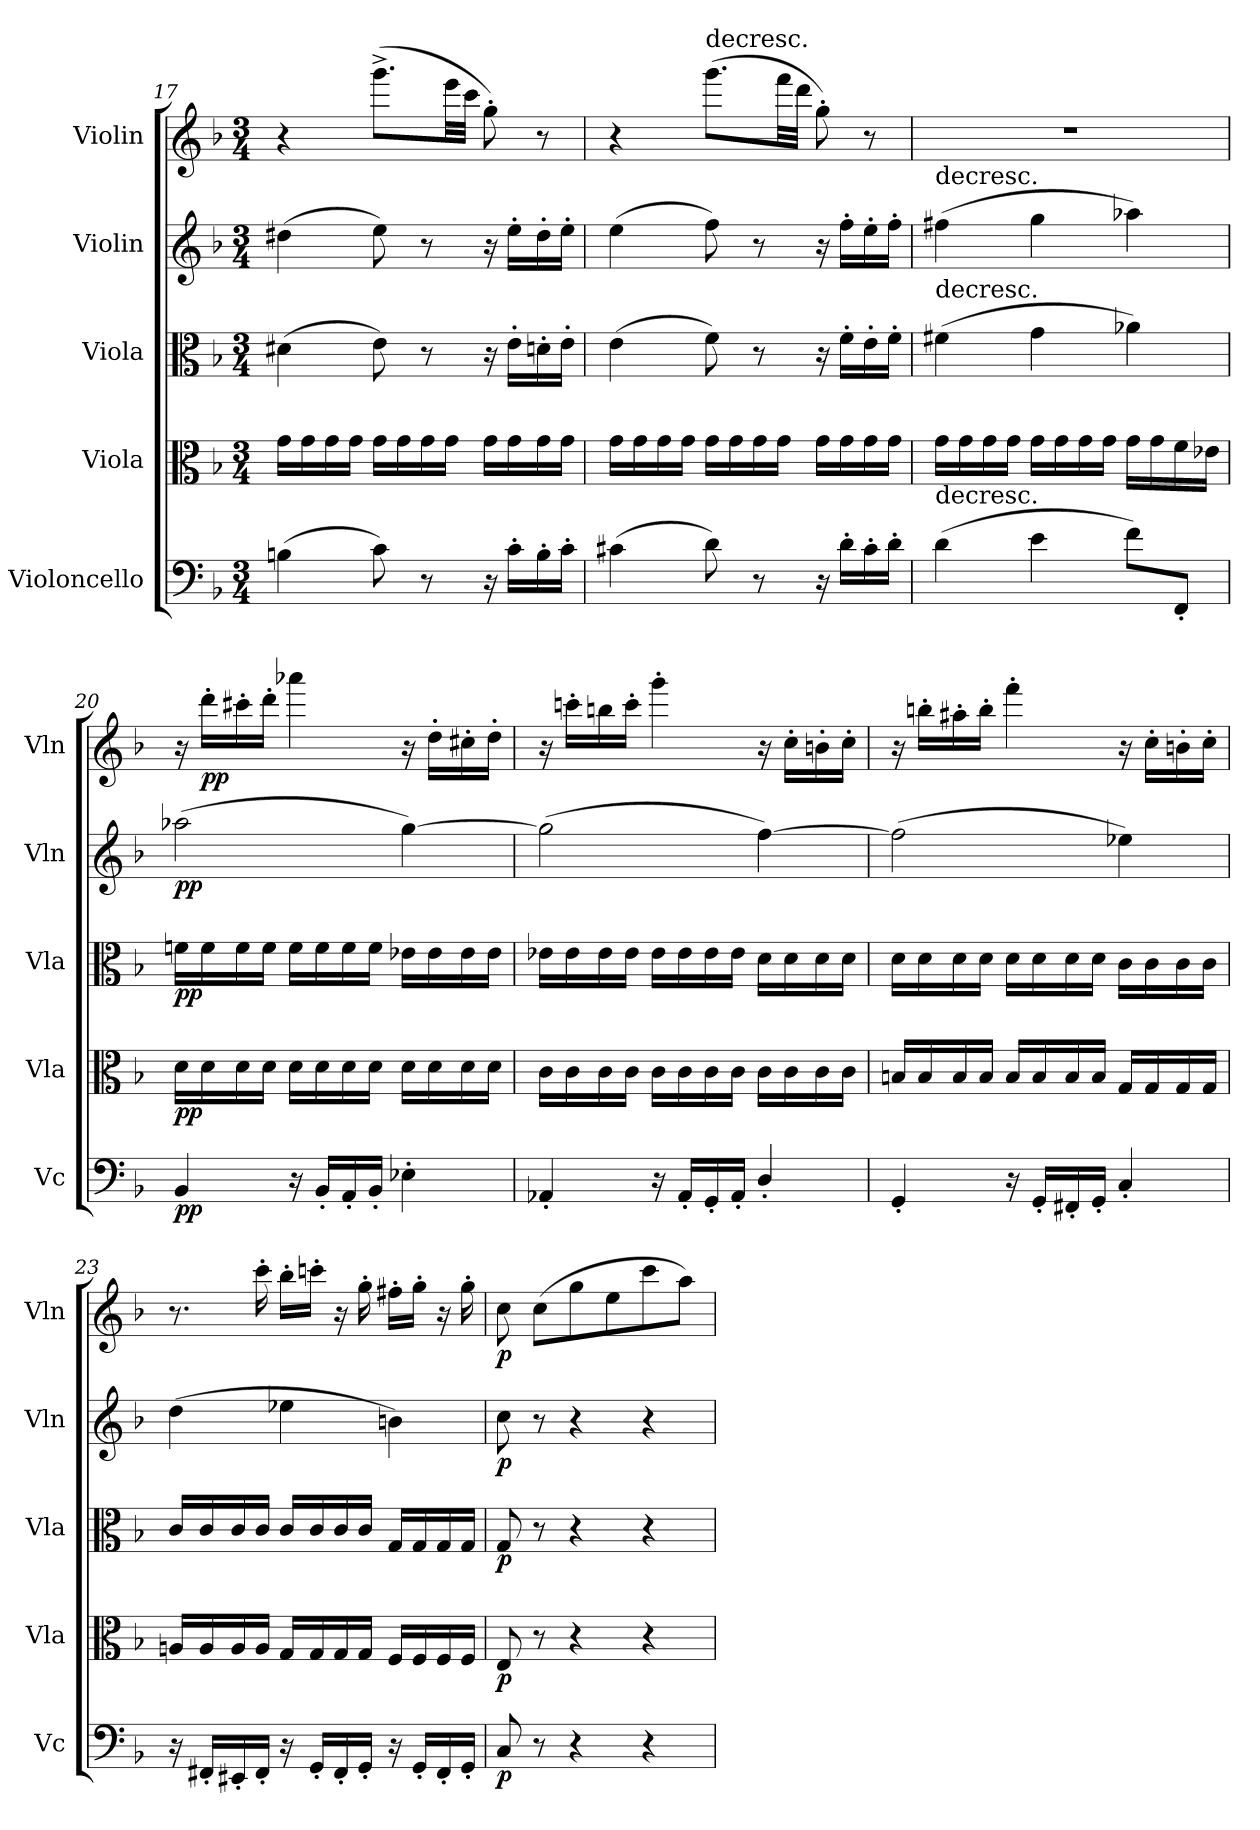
**kern	**dynam	**kern	**dynam	**kern	**dynam	**kern	**dynam	**kern	**dynam
*part5	*part5	*part4	*part4	*part3	*part3	*part2	*part2	*part1	*part1
*staff5	*staff5	*staff4	*staff4	*staff3	*staff3	*staff2	*staff2	*staff1	*staff1
*I"Violoncello	*	*I"Viola	*	*I"Viola	*	*I"Violin	*	*I"Violin	*
*I'Vc	*	*I'Vla	*	*I'Vla	*	*I'Vln	*	*I'Vln	*
*clefF4	*	*clefC3	*	*clefC3	*	*clefG2	*	*clefG2	*
*k[b-]	*	*k[b-]	*	*k[b-]	*	*k[b-]	*	*k[b-]	*
*M3/4	*	*M3/4	*	*M3/4	*	*M3/4	*	*M3/4	*
=17	=17	=17	=17	=17	=17	=17	=17	=17	=17
(4Bn\	.	16g\LL	.	(4d#X\	.	(4dd#X\	.	4r	.
.	.	16g\	.	.	.	.	.	.	.
.	.	16g\	.	.	.	.	.	.	.
.	.	16g\JJ	.	.	.	.	.	.	.
8c\)	.	16g\LL	.	8e\)	.	8ee\)	.	(8.ggg^\L	.
.	.	16g\	.	.	.	.	.	.	.
8r	.	16g\	.	8r	.	8r	.	.	.
.	.	16g\JJ	.	.	.	.	.	32eee\LL	.
.	.	.	.	.	.	.	.	32ccc\JJJ	.
16r	.	16g\LL	.	16r	.	16r	.	8gg'\)	.
16c'\LL	.	16g\	.	16e'\LL	.	16ee'\LL	.	.	.
16B'\	.	16g\	.	16dn'\	.	16dd#'\	.	8r	.
16c'\JJ	.	16g\JJ	.	16e'\JJ	.	16ee'\JJ	.	.	.
=18	=18	=18	=18	=18	=18	=18	=18	=18	=18
(4c#X\	.	16g\LL	.	(4e\	.	(4ee\	.	4r	.
.	.	16g\	.	.	.	.	.	.	.
.	.	16g\	.	.	.	.	.	.	.
.	.	16g\JJ	.	.	.	.	.	.	.
!	!	!	!	!	!	!	!	!LO:TX:t=decresc.	!
8d\)	.	16g\LL	.	8f\)	.	8ff\)	.	(8.ggg\L	.
.	.	16g\	.	.	.	.	.	.	.
8r	.	16g\	.	8r	.	8r	.	.	.
.	.	16g\JJ	.	.	.	.	.	32fff\LL	.
.	.	.	.	.	.	.	.	32ddd\JJJ	.
16r	.	16g\LL	.	16r	.	16r	.	8gg'\)	.
16d'\LL	.	16g\	.	16f'\LL	.	16ff'\LL	.	.	.
16c#'\	.	16g\	.	16e'\	.	16ee'\	.	8r	.
16d'\JJ	.	16g\JJ	.	16f'\JJ	.	16ff'\JJ	.	.	.
=19	=19	=19	=19	=19	=19	=19	=19	=19	=19
!	!	!	!	!	!	!LO:TX:t=decresc.	!	!	!
!	!	!	!	!LO:TX:t=decresc.	!	!	!	!	!
!LO:TX:t=decresc.	!	!	!	!	!	!	!	!	!
(4d\	.	16g\LL	.	(4f#X\	.	(4ff#X\	.	2.r	.
.	.	16g\	.	.	.	.	.	.	.
.	.	16g\	.	.	.	.	.	.	.
.	.	16g\JJ	.	.	.	.	.	.	.
4e\	.	16g\LL	.	4g\	.	4gg\	.	.	.
.	.	16g\	.	.	.	.	.	.	.
.	.	16g\	.	.	.	.	.	.	.
.	.	16g\JJ	.	.	.	.	.	.	.
8f\L)	.	16g\LL	.	4a-X\)	.	4aa-X\)	.	.	.
.	.	16g\	.	.	.	.	.	.	.
8FF'/J	.	16f\	.	.	.	.	.	.	.
.	.	16e-X\JJ	.	.	.	.	.	.	.
=20	=20	=20	=20	=20	=20	=20	=20	=20	=20
4BB-/	pp	16d\LL	pp	16fn\LL	pp	(2aa-X\	pp	16r	.
.	.	16d\	.	16f\	.	.	.	16ddd'\LL	pp
.	.	16d\	.	16f\	.	.	.	16ccc#X'\	.
.	.	16d\JJ	.	16f\JJ	.	.	.	16ddd'\JJ	.
16r	.	16d\LL	.	16f\LL	.	.	.	4aaa-X\	.
16BB-'/LL	.	16d\	.	16f\	.	.	.	.	.
16AA'/	.	16d\	.	16f\	.	.	.	.	.
16BB-'/JJ	.	16d\JJ	.	16f\JJ	.	.	.	.	.
4E-X'\	.	16d\LL	.	16e-X\LL	.	[4gg\)	.	16r	.
.	.	16d\	.	16e-\	.	.	.	16dd'\LL	.
.	.	16d\	.	16e-\	.	.	.	16cc#X'\	.
.	.	16d\JJ	.	16e-\JJ	.	.	.	16dd'\JJ	.
=21	=21	=21	=21	=21	=21	=21	=21	=21	=21
4AA-X'/	.	16c\LL	.	16e-X\LL	.	(2gg\]	.	16r	.
.	.	16c\	.	16e-\	.	.	.	16cccn'\LL	.
.	.	16c\	.	16e-\	.	.	.	16bbn\	.
.	.	16c\JJ	.	16e-\JJ	.	.	.	16ccc'\JJ	.
16r	.	16c\LL	.	16e-\LL	.	.	.	4ggg'\	.
16AA-'/LL	.	16c\	.	16e-\	.	.	.	.	.
16GG'/	.	16c\	.	16e-\	.	.	.	.	.
16AA-'/JJ	.	16c\JJ	.	16e-\JJ	.	.	.	.	.
4D'/	.	16c\LL	.	16d\LL	.	[4ff\)	.	16r	.
.	.	16c\	.	16d\	.	.	.	16cc'\LL	.
.	.	16c\	.	16d\	.	.	.	16bn'\	.
.	.	16c\JJ	.	16d\JJ	.	.	.	16cc'\JJ	.
=22	=22	=22	=22	=22	=22	=22	=22	=22	=22
4GG'/	.	16Bn/LL	.	16d\LL	.	(2ff\]	.	16r	.
.	.	16B/	.	16d\	.	.	.	16bbn'\LL	.
.	.	16B/	.	16d\	.	.	.	16aa#X'\	.
.	.	16B/JJ	.	16d\JJ	.	.	.	16bb'\JJ	.
16r	.	16B/LL	.	16d\LL	.	.	.	4fff'\	.
16GG'/LL	.	16B/	.	16d\	.	.	.	.	.
16FF#X'/	.	16B/	.	16d\	.	.	.	.	.
16GG'/JJ	.	16B/JJ	.	16d\JJ	.	.	.	.	.
4C'/	.	16G/LL	.	16c\LL	.	4ee-X\)	.	16r	.
.	.	16G/	.	16c\	.	.	.	16cc'\LL	.
.	.	16G/	.	16c\	.	.	.	16bn'\	.
.	.	16G/JJ	.	16c\JJ	.	.	.	16cc'\JJ	.
=23	=23	=23	=23	=23	=23	=23	=23	=23	=23
16r	.	16An/LL	.	16c/LL	.	(4dd\	.	8.r	.
16FF#X'/LL	.	16A/	.	16c/	.	.	.	.	.
16EE#X'/	.	16A/	.	16c/	.	.	.	.	.
16FF#'/JJ	.	16A/JJ	.	16c/JJ	.	.	.	16ccc'\	.
16r	.	16G/LL	.	16c/LL	.	4ee-X\	.	16bb-'\LL	.
16GG'/LL	.	16G/	.	16c/	.	.	.	16cccn'\JJ	.
16FF#'/	.	16G/	.	16c/	.	.	.	16r	.
16GG'/JJ	.	16G/JJ	.	16c/JJ	.	.	.	16gg'\	.
16r	.	16F/LL	.	16G/LL	.	4bn\)	.	16ff#X'\LL	.
16GG'/LL	.	16F/	.	16G/	.	.	.	16gg'\JJ	.
16FF#'/	.	16F/	.	16G/	.	.	.	16r	.
16GG'/JJ	.	16F/JJ	.	16G/JJ	.	.	.	16gg'\	.
=24	=24	=24	=24	=24	=24	=24	=24	=24	=24
8C/	p	8E/	p	8G/	p	8cc\	p	8cc\	p
8r	.	8r	.	8r	.	8r	.	(8cc\L	.
4r	.	4r	.	4r	.	4r	.	8gg\	.
.	.	.	.	.	.	.	.	8ee\	.
4r	.	4r	.	4r	.	4r	.	8ccc\	.
.	.	.	.	.	.	.	.	8aa\J)	.
=	=	=	=	=	=	=	=	=	=
*-	*-	*-	*-	*-	*-	*-	*-	*-	*-
